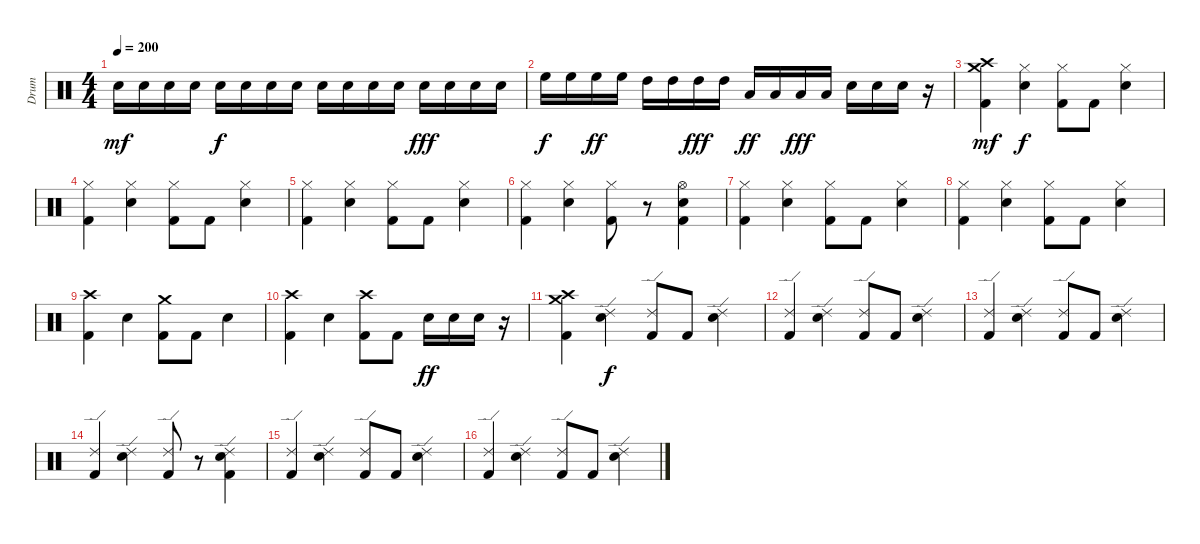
\track ("Drum" "Drum") {instrument percussion}
\staff {score}
\articulation defaults
\ts (4 4)
\tempo 200
\clef neutral
\ks c "Snare (hit) 2".16{dy mf} "Snare (hit) 2".16 "Snare (hit) 2".16 "Snare (hit) 2".16 "Snare (hit) 2".16{dy f} "Snare (hit) 2".16 "Snare (hit) 2".16 "Snare (hit) 2".16 "Snare (hit) 2".16 "Snare (hit) 2".16 "Snare (hit) 2".16 "Snare (hit) 2".16 "Snare (hit) 2".16{dy fff} "Snare (hit) 2".16 "Snare (hit) 2".16 "Snare (hit) 2".16
|
"High Floor Tom (hit)".16{dy f} "High Floor Tom (hit)".16 "High Floor Tom (hit)".16{dy ff} "High Floor Tom (hit)".16 "High Tom (hit)".16 "High Tom (hit)".16 "High Tom (hit)".16{dy fff} "High Tom (hit)".16 "Low Tom (hit)".16{dy ff} "Low Tom (hit)".16 "Low Tom (hit)".16{dy fff} "Low Tom (hit)".16 "Snare (hit) 2".16 "Snare (hit) 2".16 "Snare (hit) 2".16 r.16 |
("Crash high (hit)" "Crash medium (hit)" "Kick (hit) 2").4{dy mf} ("Hi-Hat (closed)" "Snare (hit) 2").4{dy f} ("Hi-Hat (closed)" "Kick (hit) 2").8 "Kick (hit) 2".8 ("Hi-Hat (closed)" "Snare (hit) 2").4 |
("Hi-Hat (closed)" "Kick (hit) 2").4 ("Hi-Hat (closed)" "Snare (hit) 2").4 ("Hi-Hat (closed)" "Kick (hit) 2").8 "Kick (hit) 2".8 ("Hi-Hat (closed)" "Snare (hit) 2").4 |
("Hi-Hat (closed)" "Kick (hit) 2").4 ("Hi-Hat (closed)" "Snare (hit) 2").4 ("Hi-Hat (closed)" "Kick (hit) 2").8 "Kick (hit) 2".8 ("Hi-Hat (closed)" "Snare (hit) 2").4 |
("Hi-Hat (closed)" "Kick (hit) 2").4 ("Hi-Hat (closed)" "Snare (hit) 2").4 ("Hi-Hat (closed)" "Kick (hit) 2").8 r.8 ("Hi-Hat (open)" "Snare (hit) 2" "Kick (hit) 2").4 |
("Hi-Hat (closed)" "Kick (hit) 2").4 ("Hi-Hat (closed)" "Snare (hit) 2").4 ("Hi-Hat (closed)" "Kick (hit) 2").8 "Kick (hit) 2".8 ("Hi-Hat (closed)" "Snare (hit) 2").4 |
("Hi-Hat (closed)" "Kick (hit) 2").4 ("Hi-Hat (closed)" "Snare (hit) 2").4 ("Hi-Hat (closed)" "Kick (hit) 2").8 "Kick (hit) 2".8 ("Hi-Hat (closed)" "Snare (hit) 2").4 |
("Crash high (hit)" "Kick (hit) 2").4 "Snare (hit) 2".4 ("Crash medium (hit)" "Kick (hit) 2").8 "Kick (hit) 2".8 "Snare (hit) 2".4 |
("Crash high (hit)" "Kick (hit) 2").4 "Snare (hit) 2".4 ("Crash high (hit)" "Kick (hit) 2").8 "Kick (hit) 2".8 "Snare (hit) 2".16{dy ff} "Snare (hit) 2".16 "Snare (hit) 2".16 r.16 |
("Crash high (hit)" "Crash medium (hit)" "Kick (hit) 2").4 ("Ride (edge) 2" "Snare (hit) 2").4{dy f} ("Ride (edge) 2" "Kick (hit) 2").8 "Kick (hit) 2".8 ("Ride (edge) 2" "Snare (hit) 2").4 |
("Ride (edge) 2" "Kick (hit) 2").4 ("Ride (edge) 2" "Snare (hit) 2").4 ("Ride (edge) 2" "Kick (hit) 2").8 "Kick (hit) 2".8 ("Ride (edge) 2" "Snare (hit) 2").4 |
("Ride (edge) 2" "Kick (hit) 2").4 ("Ride (edge) 2" "Snare (hit) 2").4 ("Ride (edge) 2" "Kick (hit) 2").8 "Kick (hit) 2".8 ("Ride (edge) 2" "Snare (hit) 2").4 |
("Ride (edge) 2" "Kick (hit) 2").4 ("Ride (edge) 2" "Snare (hit) 2").4 ("Ride (edge) 2" "Kick (hit) 2").8 r.8 ("Ride (edge) 2" "Snare (hit) 2" "Kick (hit) 2").4 |
("Ride (edge) 2" "Kick (hit) 2").4 ("Ride (edge) 2" "Snare (hit) 2").4 ("Ride (edge) 2" "Kick (hit) 2").8 "Kick (hit) 2".8 ("Ride (edge) 2" "Snare (hit) 2").4 |
("Ride (edge) 2" "Kick (hit) 2").4 ("Ride (edge) 2" "Snare (hit) 2").4 ("Ride (edge) 2" "Kick (hit) 2").8 "Kick (hit) 2".8 ("Ride (edge) 2" "Snare (hit) 2").4
